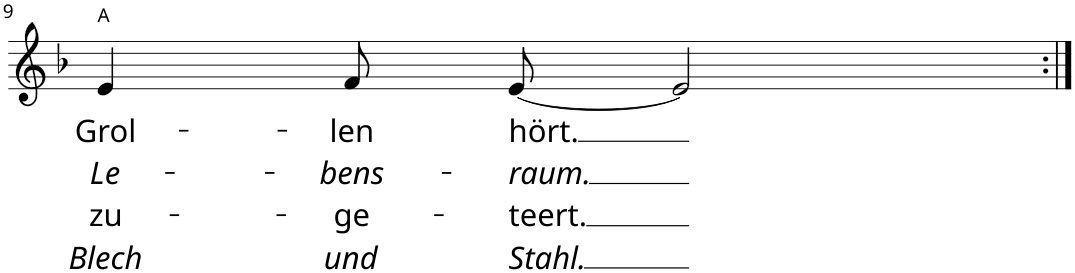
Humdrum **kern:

**kern	**text	**text	**text	**text	**harte
*part1	*part1	*part1	*part1	*part1	*part1
*staff1	*staff1	*staff1	*staff1	*staff1	*
!!LO:PB:g=z
*clefG2	*	*	*	*	*
*k[b-]	*	*	*	*	*
*F:	*	*	*	*	*
*M4/4	*	*	*	*	*
=9	=9	=9	=9	=9	=9
!	!LO:LY:b	!LO:LY:b	!LO:LY:b	!LO:LY:b	!
4e/	Grol-	Le-	zu-	Blech	A:maj
!	!LO:LY:b	!LO:LY:b	!LO:LY:b	!LO:LY:b	!
8f/L	-len	-bens-	-ge-	und	.
!	!LO:LY:b	!LO:LY:b	!LO:LY:b	!LO:LY:b	!
[8e/J	hört.	-raum.	-teert.	Stahl.	.
2e/]	.	.	.	.	.
=:|!	=:|!	=:|!	=:|!	=:|!	=:|!
*-	*-	*-	*-	*-	*-
